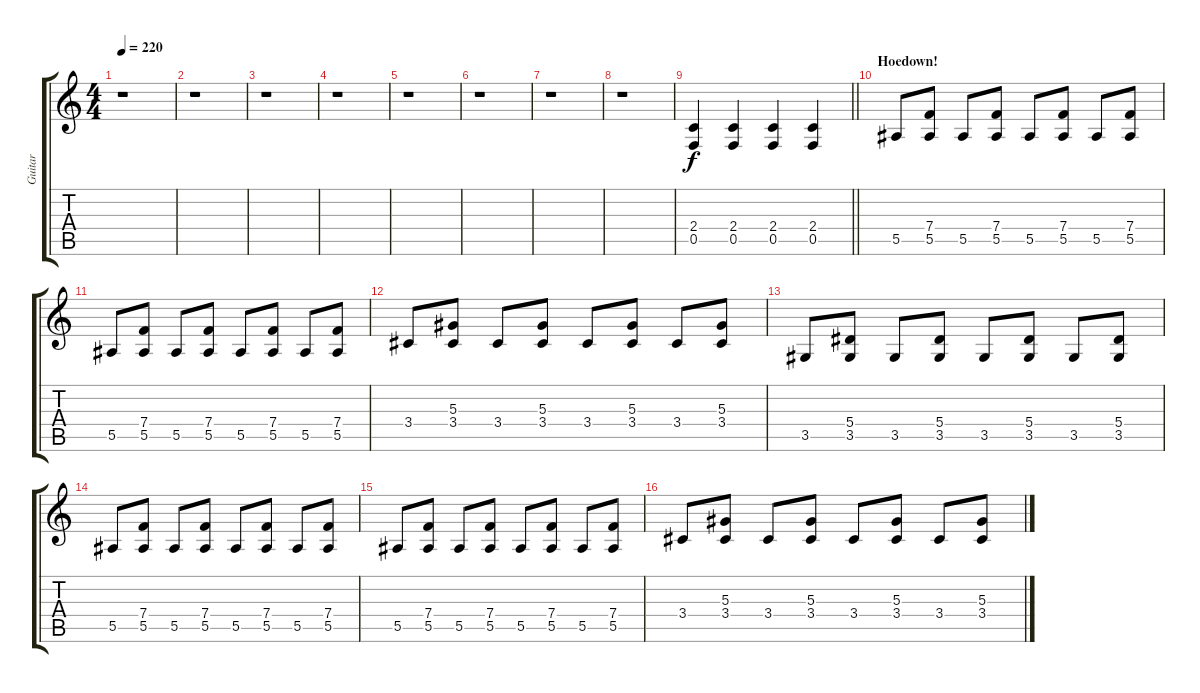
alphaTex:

\track ("Guitar" "Guitar") {instrument distortionguitar}
\staff {score tabs}
\tuning (C4 G3 Eb3 Bb2 F2 C2) {hide}
\ts (4 4)
\tempo 220
\clef g2
\ks c
r.1{dy f} |
r.1 |
r.1 |
r.1 |
r.1 |
r.1 |
r.1 |
r.1 |
\barLineRight lightlight
(2.4 0.5).4 (2.4 0.5).4 (2.4 0.5).4 (2.4 0.5).4 |
\section ("" "Hoedown!")
5.5.8 (7.4 5.5).8 5.5.8 (7.4 5.5).8 5.5.8 (7.4 5.5).8 5.5.8 (7.4 5.5).8 |
5.5.8 (7.4 5.5).8 5.5.8 (7.4 5.5).8 5.5.8 (7.4 5.5).8 5.5.8 (7.4 5.5).8 |
3.4.8 (5.3 3.4).8 3.4.8 (5.3 3.4).8 3.4.8 (5.3 3.4).8 3.4.8 (5.3 3.4).8 |
3.5.8 (5.4 3.5).8 3.5.8 (5.4 3.5).8 3.5.8 (5.4 3.5).8 3.5.8 (5.4 3.5).8 |
5.5.8 (7.4 5.5).8 5.5.8 (7.4 5.5).8 5.5.8 (7.4 5.5).8 5.5.8 (7.4 5.5).8 |
5.5.8 (7.4 5.5).8 5.5.8 (7.4 5.5).8 5.5.8 (7.4 5.5).8 5.5.8 (7.4 5.5).8 |
3.4.8 (5.3 3.4).8 3.4.8 (5.3 3.4).8 3.4.8 (5.3 3.4).8 3.4.8 (5.3 3.4).8
